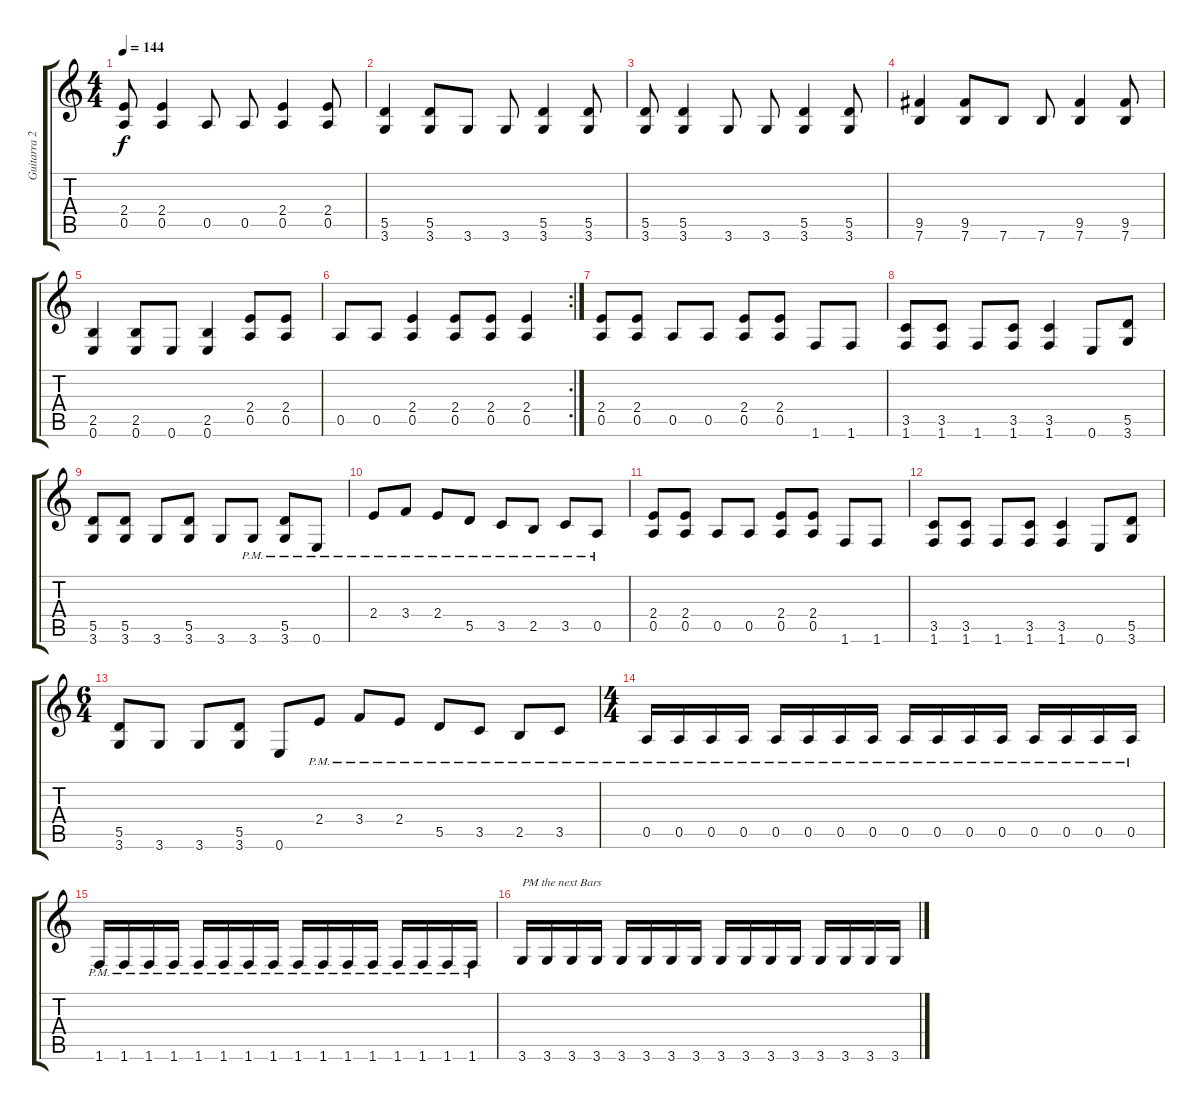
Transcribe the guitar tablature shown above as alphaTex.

\track ("Guitarra 2" "Guitarra 2") {instrument distortionguitar}
\staff {score tabs}
\tuning (E4 B3 G3 D3 A2 E2) {hide}
\ts (4 4)
\tempo 144
\clef g2
\ks c
(2.4 0.5).8{dy f} (2.4 0.5).4 0.5.8 0.5.8 (2.4 0.5).4 (2.4 0.5).8 |
(5.5 3.6).4 (5.5 3.6).8 3.6.8 3.6.8 (5.5 3.6).4 (5.5 3.6).8 |
(5.5 3.6).8 (5.5 3.6).4 3.6.8 3.6.8 (5.5 3.6).4 (5.5 3.6).8 |
(9.5 7.6).4 (9.5 7.6).8 7.6.8 7.6.8 (9.5 7.6).4 (9.5 7.6).8 |
(2.5 0.6).4 (2.5 0.6).8 0.6.8 (2.5 0.6).4 (2.4 0.5).8 (2.4 0.5).8 |
\rc 2
0.5.8 0.5.8 (2.4 0.5).4 (2.4 0.5).8 (2.4 0.5).8 (2.4 0.5).4 |
(2.4 0.5).8 (2.4 0.5).8 0.5.8 0.5.8 (2.4 0.5).8 (2.4 0.5).8 1.6.8 1.6.8 |
(3.5 1.6).8 (3.5 1.6).8 1.6.8 (3.5 1.6).8 (3.5 1.6).4 0.6.8 (5.5 3.6).8 |
(5.5 3.6).8 (5.5 3.6).8 3.6.8 (5.5 3.6).8 3.6.8 3.6{pm}.8 (5.5{pm} 3.6{pm}).8 0.6{pm}.8 |
2.4{pm}.8 3.4{pm}.8 2.4{pm}.8 5.5{pm}.8 3.5{pm}.8 2.5{pm}.8 3.5{pm}.8 0.5{pm}.8 |
(2.4 0.5).8 (2.4 0.5).8 0.5.8 0.5.8 (2.4 0.5).8 (2.4 0.5).8 1.6.8 1.6.8 |
(3.5 1.6).8 (3.5 1.6).8 1.6.8 (3.5 1.6).8 (3.5 1.6).4 0.6.8 (5.5 3.6).8 |
\ts (6 4)
(5.5 3.6).8 3.6.8 3.6.8 (5.5 3.6).8 0.6.8 2.4{pm}.8 3.4{pm}.8 2.4{pm}.8 5.5{pm}.8 3.5{pm}.8 2.5{pm}.8 3.5{pm}.8 |
\ts (4 4)
0.5{pm}.16 0.5{pm}.16 0.5{pm}.16 0.5{pm}.16 0.5{pm}.16 0.5{pm}.16 0.5{pm}.16 0.5{pm}.16 0.5{pm}.16 0.5{pm}.16 0.5{pm}.16 0.5{pm}.16 0.5{pm}.16 0.5{pm}.16 0.5{pm}.16 0.5{pm}.16 |
1.6{pm}.16 1.6{pm}.16 1.6{pm}.16 1.6{pm}.16 1.6{pm}.16 1.6{pm}.16 1.6{pm}.16 1.6{pm}.16 1.6{pm}.16 1.6{pm}.16 1.6{pm}.16 1.6{pm}.16 1.6{pm}.16 1.6{pm}.16 1.6{pm}.16 1.6{pm}.16 |
3.6.16{txt "PM the next Bars"} 3.6.16 3.6.16 3.6.16 3.6.16 3.6.16 3.6.16 3.6.16 3.6.16 3.6.16 3.6.16 3.6.16 3.6.16 3.6.16 3.6.16 3.6.16
